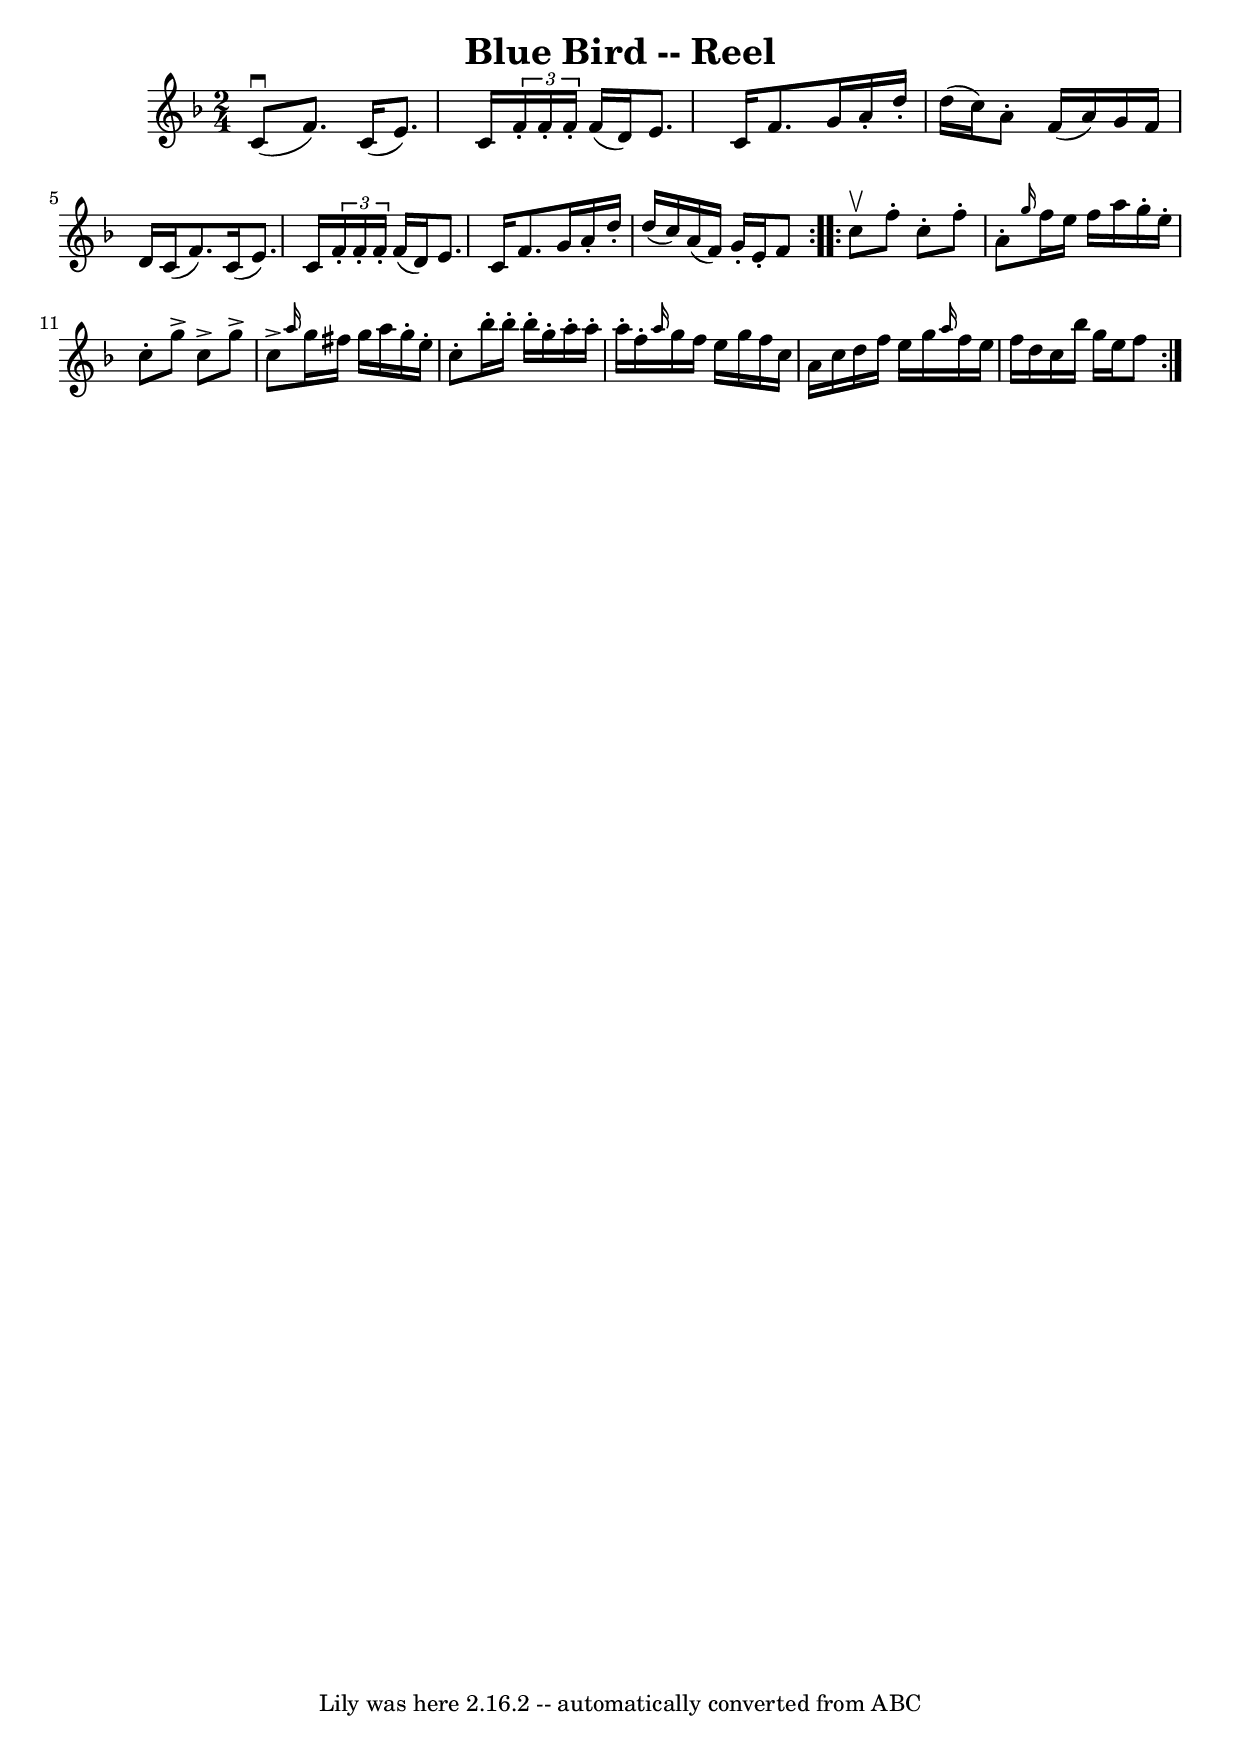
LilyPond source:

\version "2.16.2"
\include "Mammoth.ily"
\header {
  %% book = "Ryan's Mammoth Collection"
  crossRefNumber = "1"
  footnotes = "\\\\178\\\\The book has the triplets written as demisemiquavers."
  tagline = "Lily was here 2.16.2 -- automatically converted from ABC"
  title = "Blue Bird -- Reel"

}
voicedefault =  {



  \repeat volta 2 {

    \time 2/4 
    \key f \major c'8^\downbow(|
    f'8.) c'16 (e'8.  
    -) c'16    |
    \times 2/3 { f'16 -. f'16 -. f'16 -. 
	       } f'16 (
    d'16) e'8. c'16    |
    f'8. g'16 a'16 -. d''16 -.   
    d''16 (c''16)   |
    a'8 -. f'16 (a'16) g'16 f'16    
    d'16 c'16 (|
    f'8.) c'16 (e'8.) c'16    |
    
    \times 2/3 { f'16 -. f'16 -. f'16 -. 
	       } f'16 (d'16) e'8. c'16 
    |
    f'8. g'16 a'16 -. d''16 -. d''16 (c''16)   
    |
    a'16 (f'16) g'16 -. e'16 -. f'8    
  } 
  \repeat volta 2 {
    
    c''8^\upbow |
    f''8 -. c''8 -. f''8 -. a'8 -.   |
    
    \grace { g''16  
	   } f''16 e''16 f''16 a''16 g''16 -. e''16 -.  
    c''8 -.   |
    g''8^\accent c''8^\accent g''8^\accent c''8 
    ^\accent   |
    \grace { a''16  
	   } g''16 fis''16 g''16 a''16   
    g''16 -. e''16 -. c''8 -.   |
    bes''16 -. bes''16 -. bes''16 
    -. g''16 -. a''16 -. a''16 -. a''16 -. f''16 -.   |
    \grace {   
      a''16  
    } g''16 f''16 e''16 g''16 f''16 c''16 a'16 c''16 
    |
    d''16 f''16 e''16 g''16  \grace { a''16  
				    } f''16    
    e''16 f''16 d''16    |
    c''16 bes''16 g''16 e''16    
    f''8    
  }   

}

\score{
  <<

    \context Staff="default"
    {
      \voicedefault 
      
    }

  >>
  \layout {
    
  }
  \midi {
  }

}
